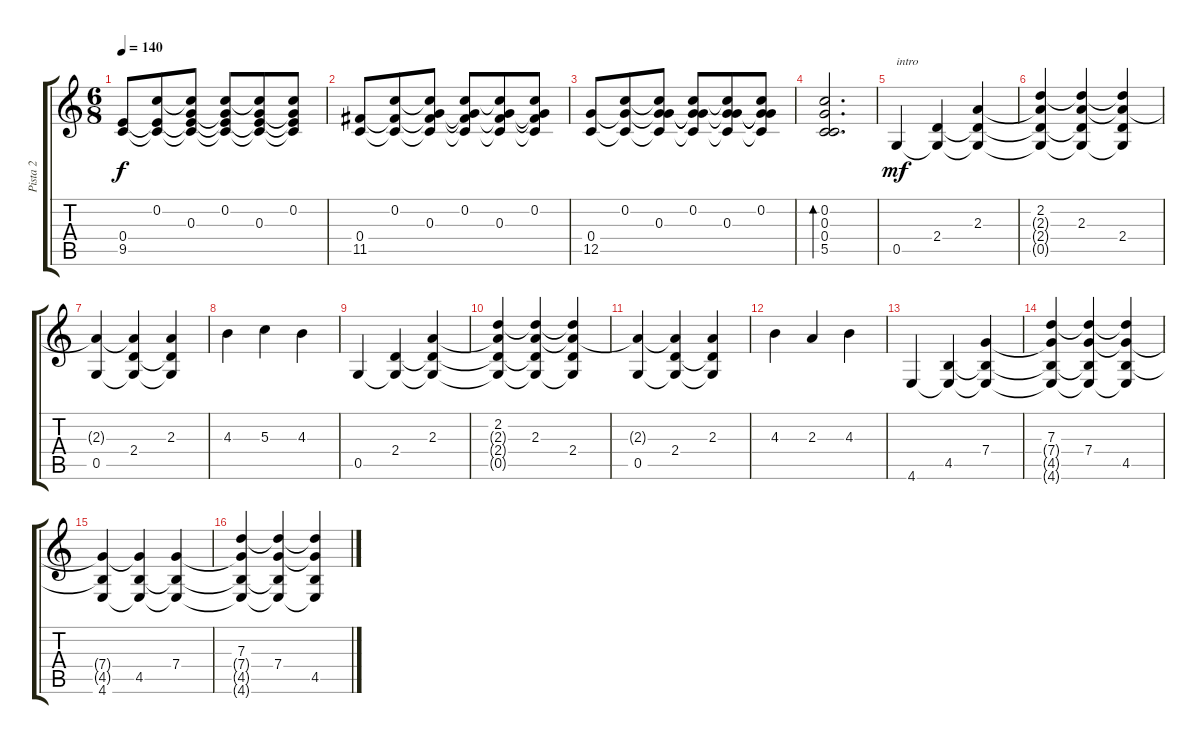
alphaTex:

\track ("Pista 2" "Pista 2") {instrument acousticguitarsteel}
\staff {score tabs}
\tuning (E4 C4 G3 C3 G2 C2) {hide}
\ts (6 8)
\tempo 140
\clef g2
\ks c
(0.4 9.5).8{dy f} (0.2 0.4{t} 9.5{t}).8 (0.2{t} 0.3 0.4{t} 9.5{t}).8 (0.2 0.3{t} 0.4{t} 9.5{t}).8 (0.2{t} 0.3 0.4{t} 9.5{t}).8 (0.2 0.3{t} 0.4{t} 9.5{t}).8 |
(0.4 11.5).8 (0.2 0.4{t} 11.5{t}).8 (0.2{t} 0.3 0.4{t} 11.5{t}).8 (0.2 0.3{t} 0.4{t} 11.5{t}).8 (0.2{t} 0.3 0.4{t} 11.5{t}).8 (0.2 0.3{t} 0.4{t} 11.5{t}).8 |
(0.4 12.5).8 (0.2 0.4{t} 12.5{t}).8 (0.2{t} 0.3 0.4{t} 12.5{t}).8 (0.2 0.3{t} 0.4{t} 12.5{t}).8 (0.2{t} 0.3 0.4{t} 12.5{t}).8 (0.2 0.3{t} 0.4{t} 12.5{t}).8 |
(0.2 0.3 0.4 5.5).2{d bd 240} |
0.5.4{txt "intro" dy mf} (2.4 0.5{t}).4 (2.3 2.4{t} 0.5{t}).4 |
(2.2 2.3{t} 2.4{t} 0.5{t}).4 (2.2{t} 2.3 2.4{t} 0.5{t}).4 (2.2{t} 2.3{t} 2.4 0.5{t}).4 |
(2.3{t} 0.5).4 (2.3{t} 2.4 0.5{t}).4 (2.3 2.4{t} 0.5{t}).4 |
4.3.4 5.3.4 4.3.4 |
0.5.4 (2.4 0.5{t}).4 (2.3 2.4{t} 0.5{t}).4 |
(2.2 2.3{t} 2.4{t} 0.5{t}).4 (2.2{t} 2.3 2.4{t} 0.5{t}).4 (2.2{t} 2.3{t} 2.4 0.5{t}).4 |
(2.3{t} 0.5).4 (2.3{t} 2.4 0.5{t}).4 (2.3 2.4{t} 0.5{t}).4 |
4.3.4 2.3.4 4.3.4 |
4.6.4 (4.5 4.6{t}).4 (7.4 4.5{t} 4.6{t}).4 |
(7.3 7.4{t} 4.5{t} 4.6{t}).4 (7.3{t} 7.4 4.5{t} 4.6{t}).4 (7.3{t} 7.4{t} 4.5 4.6{t}).4 |
(7.4{t} 4.5{t} 4.6).4 (7.4{t} 4.5 4.6{t}).4 (7.4 4.5{t} 4.6{t}).4 |
(7.3 7.4{t} 4.5{t} 4.6{t}).4 (7.3{t} 7.4 4.5{t} 4.6{t}).4 (7.3{t} 7.4{t} 4.5 4.6{t}).4
